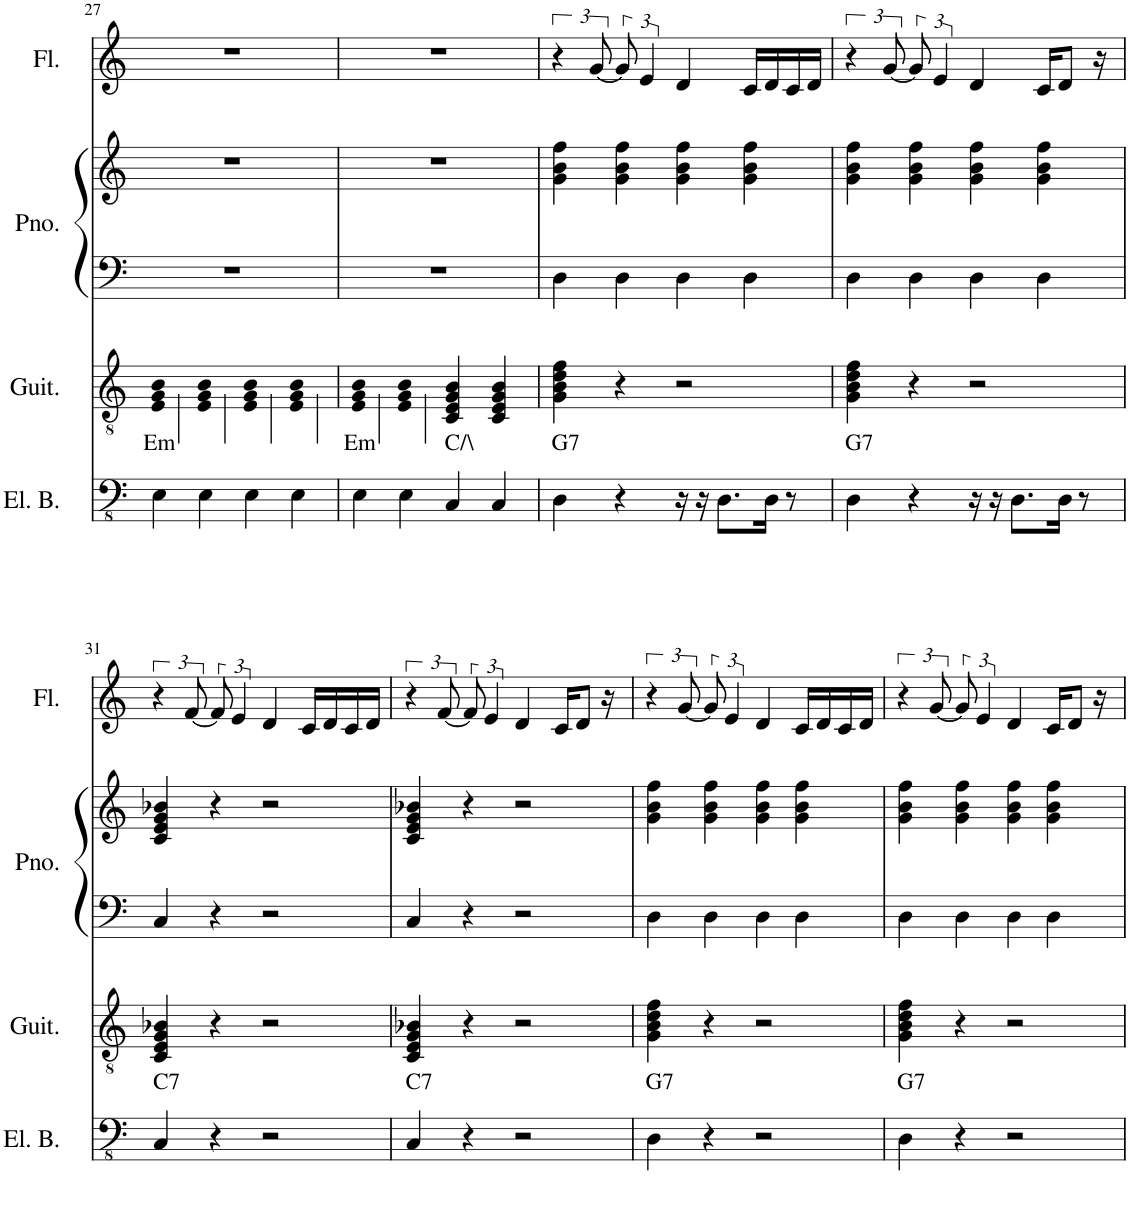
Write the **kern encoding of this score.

**kern	**kern	**text	**kern	**kern	**kern
*part4	*part3	*part3	*part2	*part2	*part1
*staff5	*staff4	*staff4	*staff3	*staff2	*staff1
*I"Electric Bass	*I"Guitar	*	*I"Piano	*	*I"Flute
*I'El. B.	*I'Guit.	*	*I'Pno.	*	*I'Fl.
!!LO:PB:g=z
*clefFv4	*clefGv2	*	*clefF4	*clefG2	*clefG2
*k[]	*k[]	*	*k[]	*k[]	*k[]
*M4/4	*M4/4	*	*M4/4	*M4/4	*M4/4
=27	=27	=27	=27	=27	=27
!	!	!LO:LY:b	!	!	!
4EE\	4E/ 4G/ 4B/	Em	1r	1r	1r
4EE\	4E/ 4G/ 4B/	.	.	.	.
4EE\	4E/ 4G/ 4B/	.	.	.	.
4EE\	4E/ 4G/ 4B/	.	.	.	.
=28	=28	=28	=28	=28	=28
!	!	!LO:LY:b	!	!	!
4EE\	4E/ 4G/ 4B/	Em	1r	1r	1r
4EE\	4E/ 4G/ 4B/	.	.	.	.
!	!	!LO:LY:b	!	!	!
4CC/	4C/ 4E/ 4G/ 4B/	C/\	.	.	.
4CC/	4C/ 4E/ 4G/ 4B/	.	.	.	.
=29	=29	=29	=29	=29	=29
!	!	!LO:LY:b	!	!	!
4DD\	4G\ 4B\ 4d\ 4f\	G7	4D\	4g\ 4b\ 4ff\	6r
.	.	.	.	.	[12g/
4r	4r	.	4D\	4g\ 4b\ 4ff\	12g/]
.	.	.	.	.	6e/
16r	2r	.	4D\	4g\ 4b\ 4ff\	4d/
16r	.	.	.	.	.
8.DD\L	.	.	.	.	.
.	.	.	4D\	4g\ 4b\ 4ff\	16c/LL
16DD\Jk	.	.	.	.	16d/
8r	.	.	.	.	16c/
.	.	.	.	.	16d/JJ
=30	=30	=30	=30	=30	=30
!	!	!LO:LY:b	!	!	!
4DD\	4G\ 4B\ 4d\ 4f\	G7	4D\	4g\ 4b\ 4ff\	6r
.	.	.	.	.	[12g/
4r	4r	.	4D\	4g\ 4b\ 4ff\	12g/]
.	.	.	.	.	6e/
16r	2r	.	4D\	4g\ 4b\ 4ff\	4d/
16r	.	.	.	.	.
8.DD\L	.	.	.	.	.
.	.	.	4D\	4g\ 4b\ 4ff\	16c/KL
16DD\Jk	.	.	.	.	8d/J
8r	.	.	.	.	.
.	.	.	.	.	16r
!!LO:LB:g=z
=31	=31	=31	=31	=31	=31
!	!	!LO:LY:b	!	!	!
4CC/	4C/ 4E/ 4G/ 4B-X/	C7	4C/	4c/ 4e/ 4g/ 4b-X/	6r
.	.	.	.	.	[12f/
4r	4r	.	4r	4r	12f/]
.	.	.	.	.	6e/
2r	2r	.	2r	2r	4d/
.	.	.	.	.	16c/LL
.	.	.	.	.	16d/
.	.	.	.	.	16c/
.	.	.	.	.	16d/JJ
=32	=32	=32	=32	=32	=32
!	!	!LO:LY:b	!	!	!
4CC/	4C/ 4E/ 4G/ 4B-X/	C7	4C/	4c/ 4e/ 4g/ 4b-X/	6r
.	.	.	.	.	[12f/
4r	4r	.	4r	4r	12f/]
.	.	.	.	.	6e/
2r	2r	.	2r	2r	4d/
.	.	.	.	.	16c/KL
.	.	.	.	.	8d/J
.	.	.	.	.	16r
=33	=33	=33	=33	=33	=33
!	!	!LO:LY:b	!	!	!
4DD\	4G\ 4B\ 4d\ 4f\	G7	4D\	4g\ 4b\ 4ff\	6r
.	.	.	.	.	[12g/
4r	4r	.	4D\	4g\ 4b\ 4ff\	12g/]
.	.	.	.	.	6e/
2r	2r	.	4D\	4g\ 4b\ 4ff\	4d/
.	.	.	4D\	4g\ 4b\ 4ff\	16c/LL
.	.	.	.	.	16d/
.	.	.	.	.	16c/
.	.	.	.	.	16d/JJ
=34	=34	=34	=34	=34	=34
!	!	!LO:LY:b	!	!	!
4DD\	4G\ 4B\ 4d\ 4f\	G7	4D\	4g\ 4b\ 4ff\	6r
.	.	.	.	.	[12g/
4r	4r	.	4D\	4g\ 4b\ 4ff\	12g/]
.	.	.	.	.	6e/
2r	2r	.	4D\	4g\ 4b\ 4ff\	4d/
.	.	.	4D\	4g\ 4b\ 4ff\	16c/KL
.	.	.	.	.	8d/J
.	.	.	.	.	16r
=	=	=	=	=	=
*-	*-	*-	*-	*-	*-
